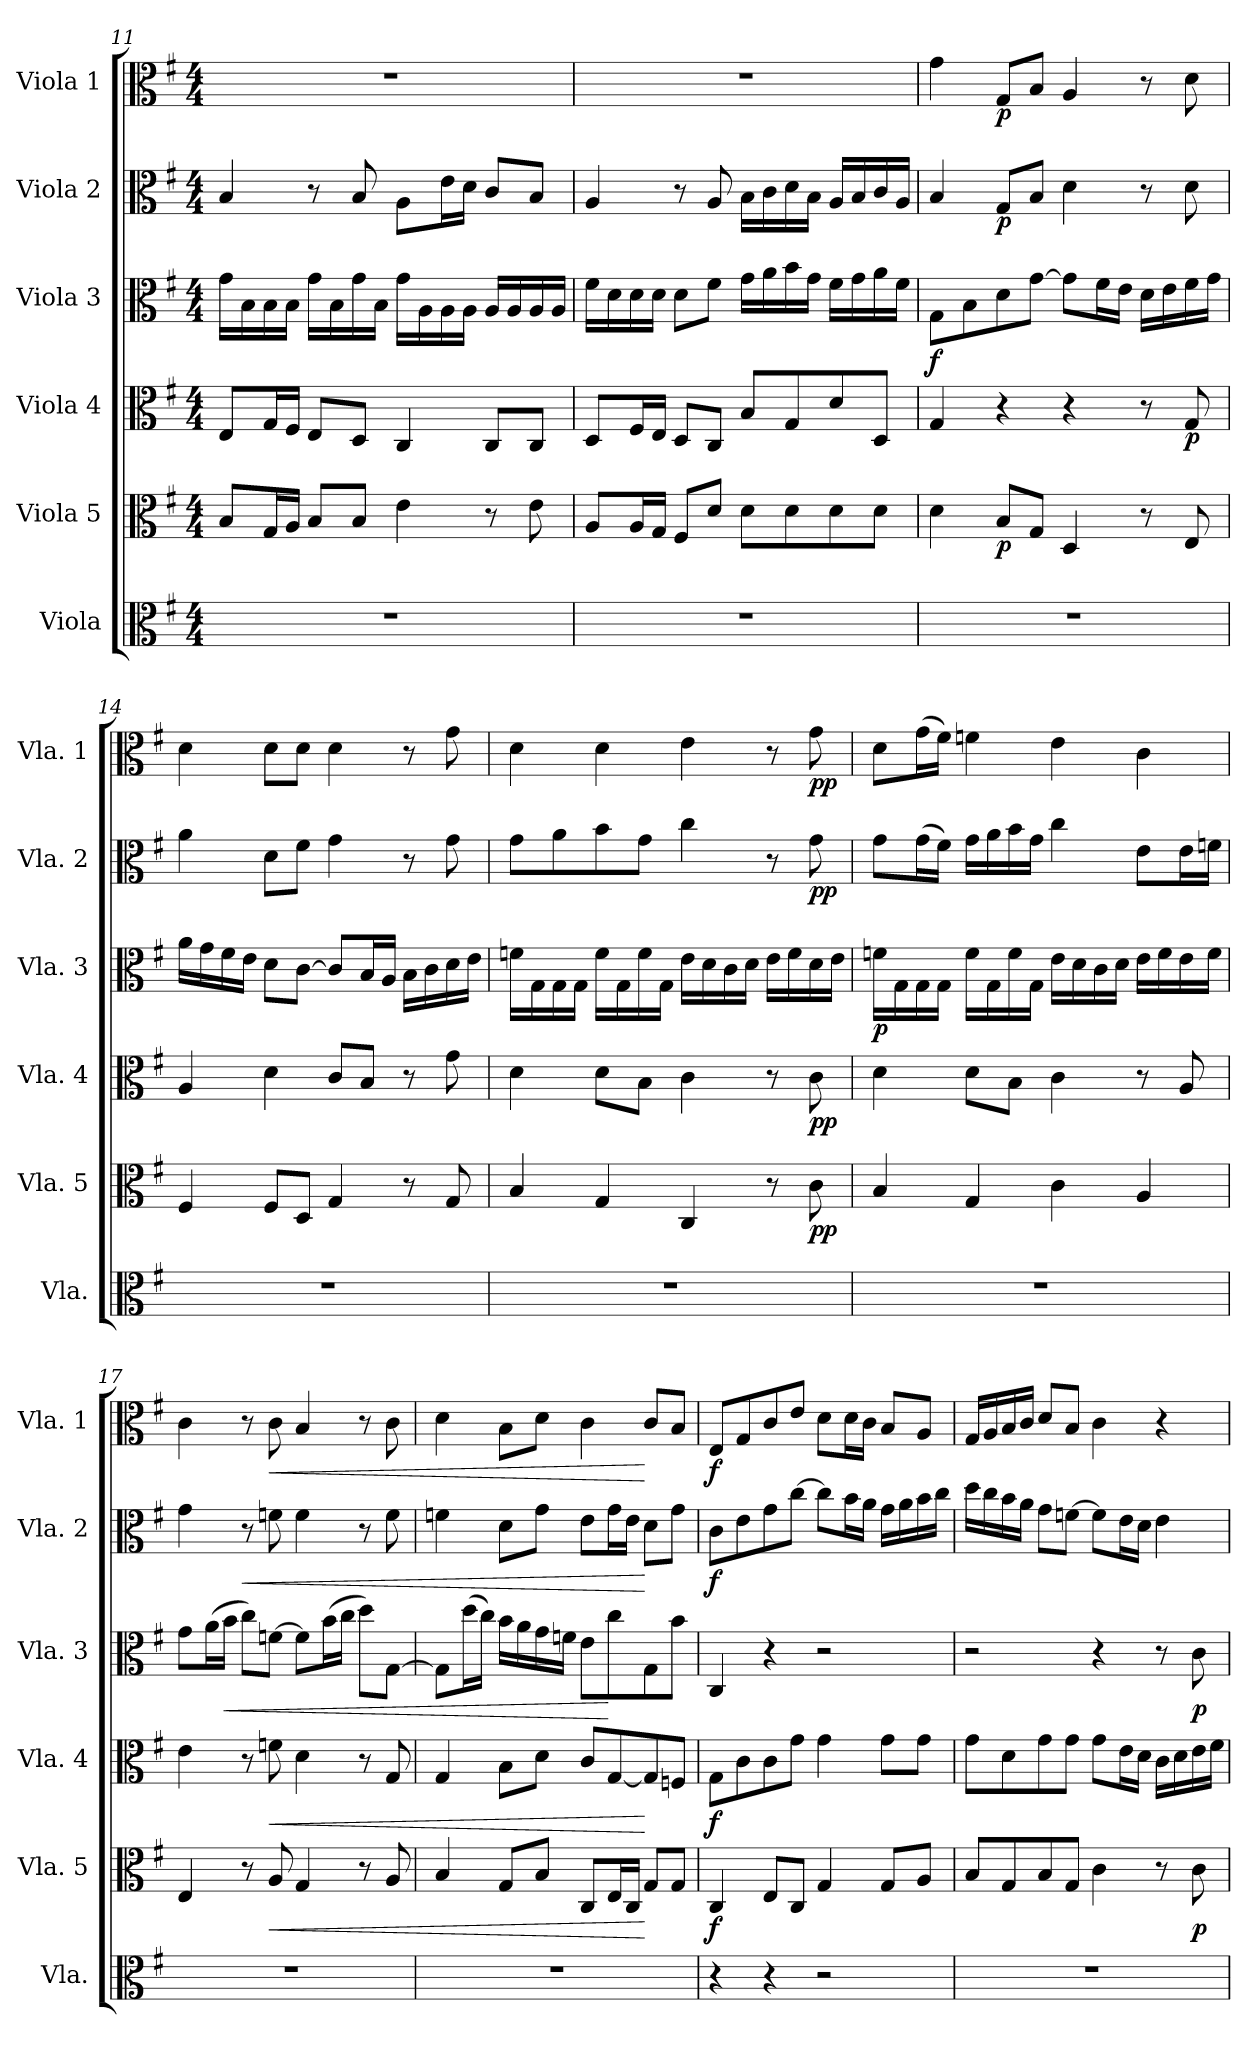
**kern	**kern	**dynam	**kern	**dynam	**kern	**dynam	**kern	**dynam	**kern	**dynam
*part6	*part5	*part5	*part4	*part4	*part3	*part3	*part2	*part2	*part1	*part1
*staff6	*staff5	*staff5	*staff4	*staff4	*staff3	*staff3	*staff2	*staff2	*staff1	*staff1
*I"Viola	*I"Viola 5	*	*I"Viola 4	*	*I"Viola 3	*	*I"Viola 2	*	*I"Viola 1	*
*I'Vla.	*I'Vla. 5	*	*I'Vla. 4	*	*I'Vla. 3	*	*I'Vla. 2	*	*I'Vla. 1	*
*clefC3	*clefC3	*	*clefC3	*	*clefC3	*	*clefC3	*	*clefC3	*
*k[f#]	*k[f#]	*	*k[f#]	*	*k[f#]	*	*k[f#]	*	*k[f#]	*
*M4/4	*M4/4	*	*M4/4	*	*M4/4	*	*M4/4	*	*M4/4	*
=11	=11	=11	=11	=11	=11	=11	=11	=11	=11	=11
1r	8B/L	.	8E/L	.	16g\LL	.	4B/	.	1r	.
.	.	.	.	.	16B\	.	.	.	.	.
.	16G/L	.	16G/L	.	16B\	.	.	.	.	.
.	16A/JJ	.	16F#/JJ	.	16B\JJ	.	.	.	.	.
.	8B/L	.	8E/L	.	16g\LL	.	8r	.	.	.
.	.	.	.	.	16B\	.	.	.	.	.
.	8B/J	.	8D/J	.	16g\	.	8B/	.	.	.
.	.	.	.	.	16B\JJ	.	.	.	.	.
.	4e\	.	4C/	.	16g\LL	.	8A\L	.	.	.
.	.	.	.	.	16A\	.	.	.	.	.
.	.	.	.	.	16A\	.	16e\L	.	.	.
.	.	.	.	.	16A\JJ	.	16d\JJ	.	.	.
.	8r	.	8C/L	.	16A/LL	.	8c/L	.	.	.
.	.	.	.	.	16A/	.	.	.	.	.
.	8e\	.	8C/J	.	16A/	.	8B/J	.	.	.
.	.	.	.	.	16A/JJ	.	.	.	.	.
=12	=12	=12	=12	=12	=12	=12	=12	=12	=12	=12
1r	8A/L	.	8D/L	.	16f#\LL	.	4A/	.	1r	.
.	.	.	.	.	16d\	.	.	.	.	.
.	16A/L	.	16F#/L	.	16d\	.	.	.	.	.
.	16G/JJ	.	16E/JJ	.	16d\JJ	.	.	.	.	.
.	8F#/L	.	8D/L	.	8d\L	.	8r	.	.	.
.	8d/J	.	8C/J	.	8f#\J	.	8A/	.	.	.
.	8d\L	.	8B/L	.	16g\LL	.	16B\LL	.	.	.
.	.	.	.	.	16a\	.	16c\	.	.	.
.	8d\	.	8G/	.	16b\	.	16d\	.	.	.
.	.	.	.	.	16g\JJ	.	16B\JJ	.	.	.
.	8d\	.	8d/	.	16f#\LL	.	16A/LL	.	.	.
.	.	.	.	.	16g\	.	16B/	.	.	.
.	8d\J	.	8D/J	.	16a\	.	16c/	.	.	.
.	.	.	.	.	16f#\JJ	.	16A/JJ	.	.	.
!!LO:PB:g=z
=13	=13	=13	=13	=13	=13	=13	=13	=13	=13	=13
!	!	!	!	!	!	!LO:DY:b	!	!	!	!
1r	4d\	.	4G/	.	8G\L	f	4B/	.	4g\	.
.	.	.	.	.	8B\	.	.	.	.	.
!	!	!LO:DY:b	!	!	!	!	!	!LO:DY:b	!	!LO:DY:b
.	8B/L	p	4r	.	8d\	.	8G/L	p	8G/L	p
.	8G/J	.	.	.	[8g\J	.	8B/J	.	8B/J	.
.	4D/	.	4r	.	8g\L]	.	4d\	.	4A/	.
.	.	.	.	.	16f#\L	.	.	.	.	.
.	.	.	.	.	16e\JJ	.	.	.	.	.
.	8r	.	8r	.	16d\LL	.	8r	.	8r	.
.	.	.	.	.	16e\	.	.	.	.	.
!	!	!	!	!LO:DY:b	!	!	!	!	!	!
.	8E/	.	8G/	p	16f#\	.	8d\	.	8d\	.
.	.	.	.	.	16g\JJ	.	.	.	.	.
=14	=14	=14	=14	=14	=14	=14	=14	=14	=14	=14
1r	4F#/	.	4A/	.	16a\LL	.	4a\	.	4d\	.
.	.	.	.	.	16g\	.	.	.	.	.
.	.	.	.	.	16f#\	.	.	.	.	.
.	.	.	.	.	16e\JJ	.	.	.	.	.
.	8F#/L	.	4d\	.	8d\L	.	8d\L	.	8d\L	.
.	8D/J	.	.	.	[8c\J	.	8f#\J	.	8d\J	.
.	4G/	.	8c/L	.	8c/L]	.	4g\	.	4d\	.
.	.	.	8B/J	.	16B/L	.	.	.	.	.
.	.	.	.	.	16A/JJ	.	.	.	.	.
.	8r	.	8r	.	16B\LL	.	8r	.	8r	.
.	.	.	.	.	16c\	.	.	.	.	.
.	8G/	.	8g\	.	16d\	.	8g\	.	8g\	.
.	.	.	.	.	16e\JJ	.	.	.	.	.
=15	=15	=15	=15	=15	=15	=15	=15	=15	=15	=15
1r	4B/	.	4d\	.	16fn\LL	.	8g\L	.	4d\	.
.	.	.	.	.	16G\	.	.	.	.	.
.	.	.	.	.	16G\	.	8a\	.	.	.
.	.	.	.	.	16G\JJ	.	.	.	.	.
.	4G/	.	8d\L	.	16f\LL	.	8b\	.	4d\	.
.	.	.	.	.	16G\	.	.	.	.	.
.	.	.	8B\J	.	16f\	.	8g\J	.	.	.
.	.	.	.	.	16G\JJ	.	.	.	.	.
.	4C/	.	4c\	.	16e\LL	.	4cc\	.	4e\	.
.	.	.	.	.	16d\	.	.	.	.	.
.	.	.	.	.	16c\	.	.	.	.	.
.	.	.	.	.	16d\JJ	.	.	.	.	.
.	8r	.	8r	.	16e\LL	.	8r	.	8r	.
.	.	.	.	.	16f\	.	.	.	.	.
!	!	!LO:DY:b	!	!LO:DY:b	!	!	!	!LO:DY:b	!	!LO:DY:b
.	8c\	pp	8c\	pp	16d\	.	8g\	pp	8g\	pp
.	.	.	.	.	16e\JJ	.	.	.	.	.
=16	=16	=16	=16	=16	=16	=16	=16	=16	=16	=16
!	!	!	!	!	!	!LO:DY:b	!	!	!	!
1r	4B/	.	4d\	.	16fn\LL	p	8g\L	.	8d\L	.
.	.	.	.	.	16G\	.	.	.	.	.
.	.	.	.	.	16G\	.	(16g\L	.	(16g\L	.
.	.	.	.	.	16G\JJ	.	16f#\JJ)	.	16f#\JJ)	.
.	4G/	.	8d\L	.	16f\LL	.	16g\LL	.	4fn\	.
.	.	.	.	.	16G\	.	16a\	.	.	.
.	.	.	8B\J	.	16f\	.	16b\	.	.	.
.	.	.	.	.	16G\JJ	.	16g\JJ	.	.	.
.	4c\	.	4c\	.	16e\LL	.	4cc\	.	4e\	.
.	.	.	.	.	16d\	.	.	.	.	.
.	.	.	.	.	16c\	.	.	.	.	.
.	.	.	.	.	16d\JJ	.	.	.	.	.
.	4A/	.	8r	.	16e\LL	.	8e\L	.	4c\	.
.	.	.	.	.	16f\	.	.	.	.	.
.	.	.	8A/	.	16e\	.	16e\L	.	.	.
.	.	.	.	.	16f\JJ	.	16fn\JJ	.	.	.
=17	=17	=17	=17	=17	=17	=17	=17	=17	=17	=17
1r	4E/	.	4e\	.	8g\L	.	4g\	.	4c\	.
.	.	.	.	.	(16a\L	.	.	.	.	.
!	!	!	!	!	!	!LO:HP:b	!	!	!	!
.	.	.	.	.	16b\JJ	<	.	.	.	.
!	!	!	!	!	!	!	!	!LO:HP:b	!	!
.	8r	.	8r	.	8cc\L)	.	8r	<	8r	.
!	!	!LO:HP:b	!	!LO:HP:b	!	!	!	!	!	!LO:HP:b
.	8A/	<	8fn\	<	[8fn\J	.	8fn\	.	8c\	<
.	4G/	.	4d\	.	8f\L]	.	4f\	.	4B/	.
.	.	.	.	.	(16b\L	.	.	.	.	.
.	.	.	.	.	16cc\JJ	.	.	.	.	.
.	8r	.	8r	.	8dd\L)	.	8r	.	8r	.
.	8A/	.	8G/	.	[8G\J	.	8f\	.	8c\	.
=18	=18	=18	=18	=18	=18	=18	=18	=18	=18	=18
1r	4B/	.	4G/	.	8G\L]	.	4fn\	.	4d\	.
.	.	.	.	.	(16dd\L	.	.	.	.	.
.	.	.	.	.	16cc\JJ)	.	.	.	.	.
.	8G/L	.	8B\L	.	16b\LL	.	8d\L	.	8B\L	.
.	.	.	.	.	16a\	.	.	.	.	.
.	8B/J	.	8d\J	.	16g\	.	8g\J	.	8d\J	.
.	.	.	.	.	16fn\JJ	.	.	.	.	.
.	8C/L	.	8c/L	.	8e\L	.	8e\L	.	4c\	.
.	16E/L	.	[8G/	.	8cc\	[	16g\L	.	.	.
.	16C/JJ	.	.	.	.	.	16e\JJ	.	.	.
.	8G/L	[	8G/]	[	8G\	.	8d\L	[	8c/L	[
.	8G/J	.	8Fn/J	.	8b\J	.	8g\J	.	8B/J	.
!!LO:PB:g=z
=19	=19	=19	=19	=19	=19	=19	=19	=19	=19	=19
!	!	!LO:DY:b	!	!LO:DY:b	!	!	!	!LO:DY:b	!	!LO:DY:b
4r	4C/	f	8G\L	f	4C/	.	8c\L	f	8E/L	f
.	.	.	8c\	.	.	.	8e\	.	8G/	.
4r	8E/L	.	8c\	.	4r	.	8g\	.	8c/	.
.	8C/J	.	8g\J	.	.	.	[8cc\J	.	8e/J	.
2r	4G/	.	4g\	.	2r	.	8cc\L]	.	8d\L	.
.	.	.	.	.	.	.	16b\L	.	16d\L	.
.	.	.	.	.	.	.	16a\JJ	.	16c\JJ	.
.	8G/L	.	8g\L	.	.	.	16g\LL	.	8B/L	.
.	.	.	.	.	.	.	16a\	.	.	.
.	8A/J	.	8g\J	.	.	.	16b\	.	8A/J	.
.	.	.	.	.	.	.	16cc\JJ	.	.	.
=20	=20	=20	=20	=20	=20	=20	=20	=20	=20	=20
1r	8B/L	.	8g\L	.	2r	.	16dd\LL	.	16G/LL	.
.	.	.	.	.	.	.	16cc\	.	16A/	.
.	8G/	.	8d\	.	.	.	16b\	.	16B/	.
.	.	.	.	.	.	.	16a\JJ	.	16c/JJ	.
.	8B/	.	8g\	.	.	.	8g\L	.	8d/L	.
.	8G/J	.	8g\J	.	.	.	[8fn\J	.	8B/J	.
.	4c\	.	8g\L	.	4r	.	8f\L]	.	4c\	.
.	.	.	16e\L	.	.	.	16e\L	.	.	.
.	.	.	16d\JJ	.	.	.	16d\JJ	.	.	.
.	8r	.	16c\LL	.	8r	.	4e\	.	4r	.
.	.	.	16d\	.	.	.	.	.	.	.
!	!	!LO:DY:b	!	!	!	!LO:DY:b	!	!	!	!
.	8c\	p	16e\	.	8c\	p	.	.	.	.
.	.	.	16f#\JJ	.	.	.	.	.	.	.
=	=	=	=	=	=	=	=	=	=	=
*-	*-	*-	*-	*-	*-	*-	*-	*-	*-	*-
